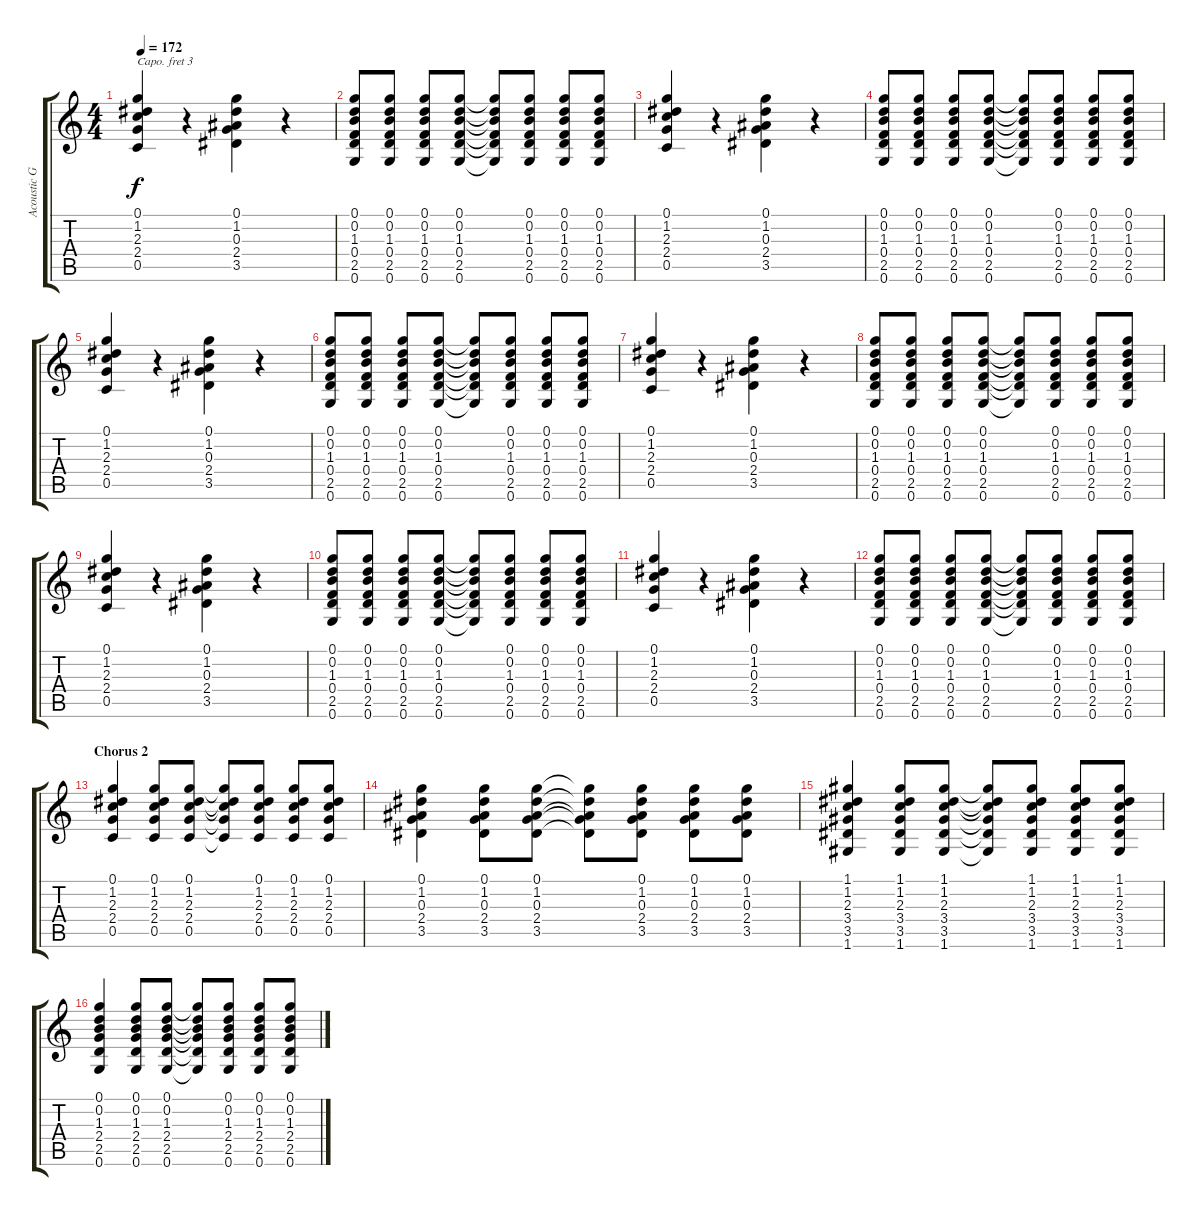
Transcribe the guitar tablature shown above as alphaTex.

\track ("Acoustic Guitar (Capo 3rd fret)" "Acoustic G") {instrument acousticguitarsteel}
\staff {score tabs}
\capo 3
\tuning (E4 B3 G3 D3 A2 E2) {hide}
\ts (4 4)
\tempo 172
\clef g2
\ks c
(0.1 1.2 2.3 2.4 0.5).4{dy f} r.4 (0.1 1.2 0.3 2.4 3.5).4 r.4 |
(0.1 0.2 1.3 0.4 2.5 0.6).8 (0.1 0.2 1.3 0.4 2.5 0.6).8 (0.1 0.2 1.3 0.4 2.5 0.6).8 (0.1 0.2 1.3 0.4 2.5 0.6).8 (0.1{t} 0.2{t} 1.3{t} 0.4{t} 2.5{t} 0.6{t}).8 (0.1 0.2 1.3 0.4 2.5 0.6).8 (0.1 0.2 1.3 0.4 2.5 0.6).8 (0.1 0.2 1.3 0.4 2.5 0.6).8 |
(0.1 1.2 2.3 2.4 0.5).4 r.4 (0.1 1.2 0.3 2.4 3.5).4 r.4 |
(0.1 0.2 1.3 0.4 2.5 0.6).8 (0.1 0.2 1.3 0.4 2.5 0.6).8 (0.1 0.2 1.3 0.4 2.5 0.6).8 (0.1 0.2 1.3 0.4 2.5 0.6).8 (0.1{t} 0.2{t} 1.3{t} 0.4{t} 2.5{t} 0.6{t}).8 (0.1 0.2 1.3 0.4 2.5 0.6).8 (0.1 0.2 1.3 0.4 2.5 0.6).8 (0.1 0.2 1.3 0.4 2.5 0.6).8 |
(0.1 1.2 2.3 2.4 0.5).4 r.4 (0.1 1.2 0.3 2.4 3.5).4 r.4 |
(0.1 0.2 1.3 0.4 2.5 0.6).8 (0.1 0.2 1.3 0.4 2.5 0.6).8 (0.1 0.2 1.3 0.4 2.5 0.6).8 (0.1 0.2 1.3 0.4 2.5 0.6).8 (0.1{t} 0.2{t} 1.3{t} 0.4{t} 2.5{t} 0.6{t}).8 (0.1 0.2 1.3 0.4 2.5 0.6).8 (0.1 0.2 1.3 0.4 2.5 0.6).8 (0.1 0.2 1.3 0.4 2.5 0.6).8 |
(0.1 1.2 2.3 2.4 0.5).4 r.4 (0.1 1.2 0.3 2.4 3.5).4 r.4 |
(0.1 0.2 1.3 0.4 2.5 0.6).8 (0.1 0.2 1.3 0.4 2.5 0.6).8 (0.1 0.2 1.3 0.4 2.5 0.6).8 (0.1 0.2 1.3 0.4 2.5 0.6).8 (0.1{t} 0.2{t} 1.3{t} 0.4{t} 2.5{t} 0.6{t}).8 (0.1 0.2 1.3 0.4 2.5 0.6).8 (0.1 0.2 1.3 0.4 2.5 0.6).8 (0.1 0.2 1.3 0.4 2.5 0.6).8 |
(0.1 1.2 2.3 2.4 0.5).4 r.4 (0.1 1.2 0.3 2.4 3.5).4 r.4 |
(0.1 0.2 1.3 0.4 2.5 0.6).8 (0.1 0.2 1.3 0.4 2.5 0.6).8 (0.1 0.2 1.3 0.4 2.5 0.6).8 (0.1 0.2 1.3 0.4 2.5 0.6).8 (0.1{t} 0.2{t} 1.3{t} 0.4{t} 2.5{t} 0.6{t}).8 (0.1 0.2 1.3 0.4 2.5 0.6).8 (0.1 0.2 1.3 0.4 2.5 0.6).8 (0.1 0.2 1.3 0.4 2.5 0.6).8 |
(0.1 1.2 2.3 2.4 0.5).4 r.4 (0.1 1.2 0.3 2.4 3.5).4 r.4 |
(0.1 0.2 1.3 0.4 2.5 0.6).8 (0.1 0.2 1.3 0.4 2.5 0.6).8 (0.1 0.2 1.3 0.4 2.5 0.6).8 (0.1 0.2 1.3 0.4 2.5 0.6).8 (0.1{t} 0.2{t} 1.3{t} 0.4{t} 2.5{t} 0.6{t}).8 (0.1 0.2 1.3 0.4 2.5 0.6).8 (0.1 0.2 1.3 0.4 2.5 0.6).8 (0.1 0.2 1.3 0.4 2.5 0.6).8 |
\section ("" "Chorus 2")
(0.1 1.2 2.3 2.4 0.5).4 (0.1 1.2 2.3 2.4 0.5).8 (0.1 1.2 2.3 2.4 0.5).8 (0.1{t} 1.2{t} 2.3{t} 2.4{t} 0.5{t}).8 (0.1 1.2 2.3 2.4 0.5).8 (0.1 1.2 2.3 2.4 0.5).8 (0.1 1.2 2.3 2.4 0.5).8 |
(0.1 1.2 0.3 2.4 3.5).4 (0.1 1.2 0.3 2.4 3.5).8 (0.1 1.2 0.3 2.4 3.5).8 (0.1{t} 1.2{t} 0.3{t} 2.4{t} 3.5{t}).8 (0.1 1.2 0.3 2.4 3.5).8 (0.1 1.2 0.3 2.4 3.5).8 (0.1 1.2 0.3 2.4 3.5).8 |
(1.1 1.2 2.3 3.4 3.5 1.6).4 (1.1 1.2 2.3 3.4 3.5 1.6).8 (1.1 1.2 2.3 3.4 3.5 1.6).8 (1.1{t} 1.2{t} 2.3{t} 3.4{t} 3.5{t} 1.6{t}).8 (1.1 1.2 2.3 3.4 3.5 1.6).8 (1.1 1.2 2.3 3.4 3.5 1.6).8 (1.1 1.2 2.3 3.4 3.5 1.6).8 |
(0.1 0.2 1.3 2.4 2.5 0.6).4 (0.1 0.2 1.3 2.4 2.5 0.6).8 (0.1 0.2 1.3 2.4 2.5 0.6).8 (0.1{t} 0.2{t} 1.3{t} 2.4{t} 2.5{t} 0.6{t}).8 (0.1 0.2 1.3 2.4 2.5 0.6).8 (0.1 0.2 1.3 2.4 2.5 0.6).8 (0.1 0.2 1.3 2.4 2.5 0.6).8
